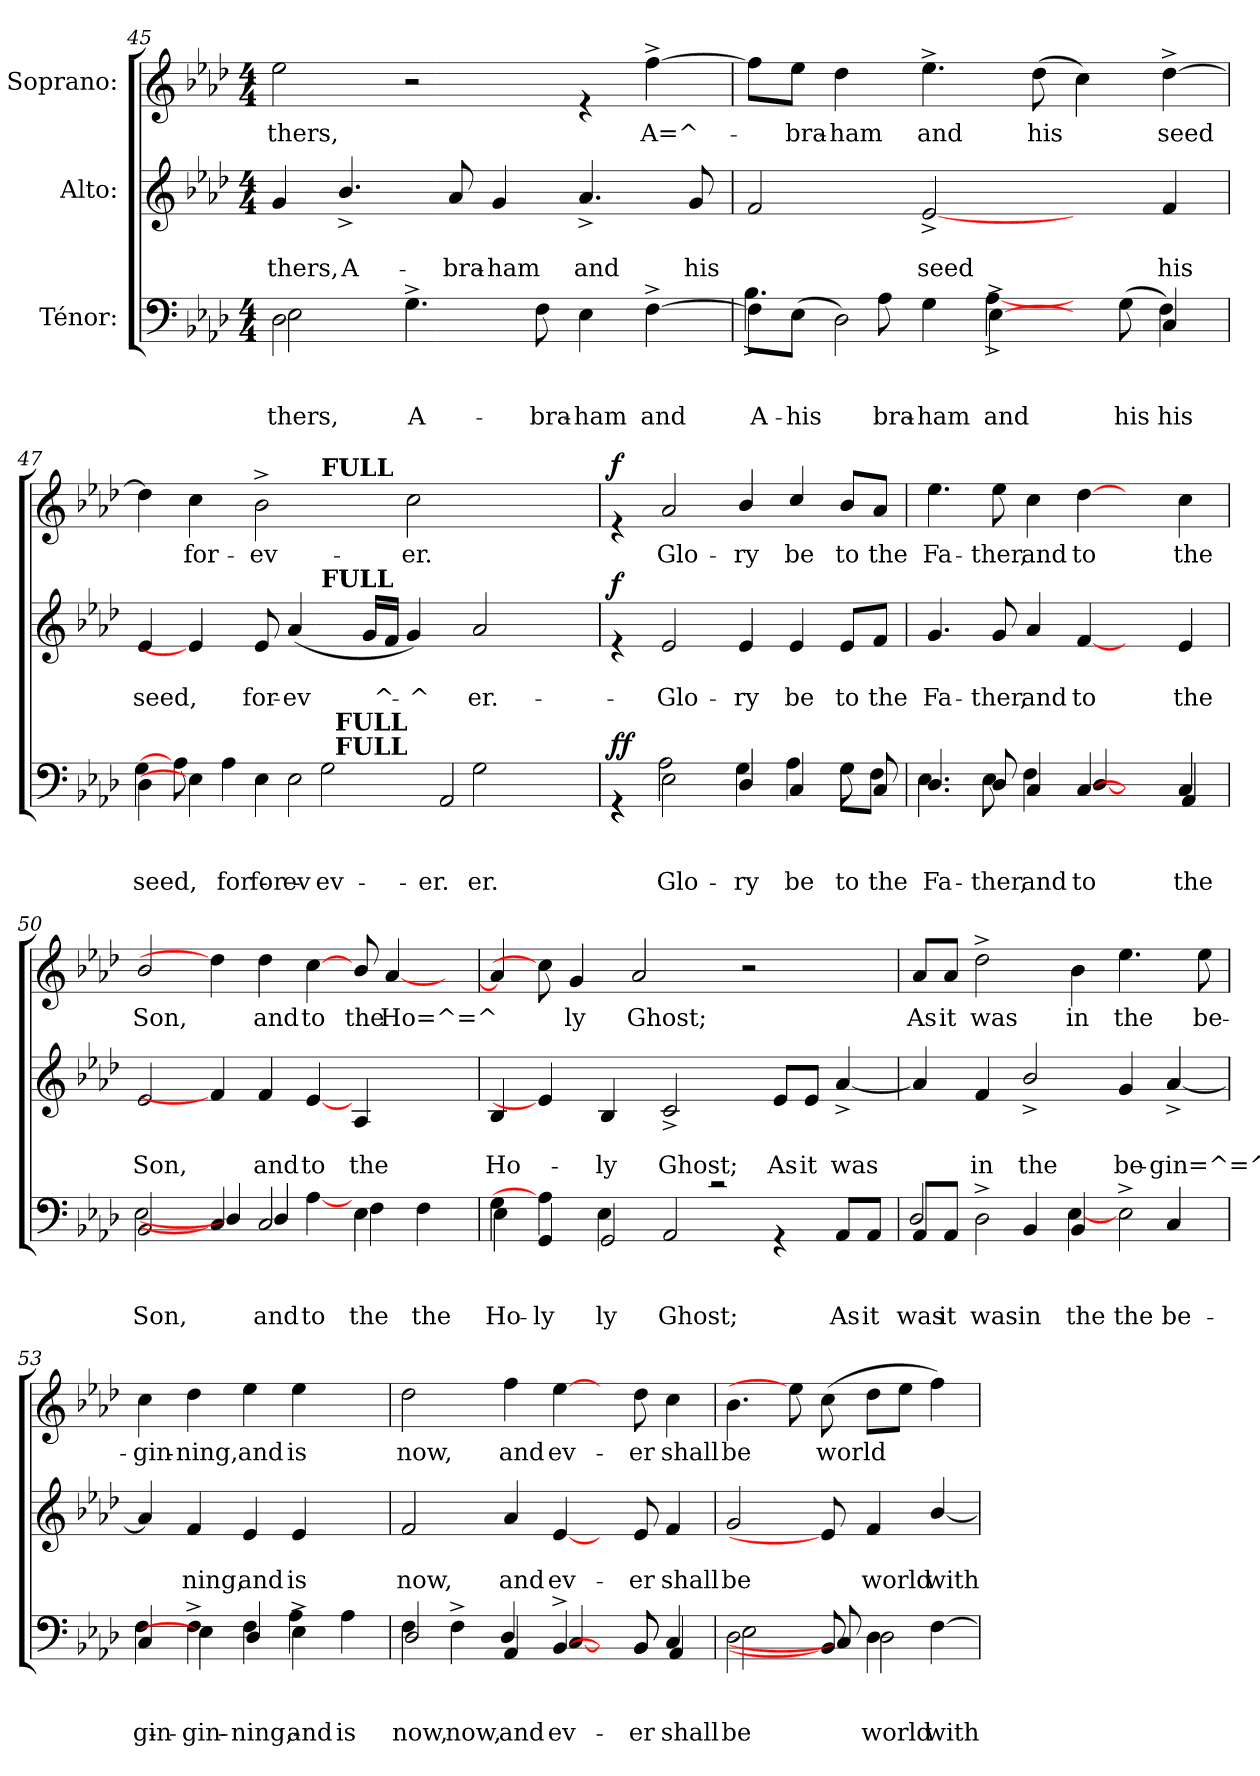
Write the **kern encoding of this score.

**kern	**text	**text	**text	**dynam	**kern	**text	**text	**dynam	**kern	**text	**dynam
*part3	*part3	*part3	*part3	*part3	*part2	*part2	*part2	*part2	*part1	*part1	*part1
*staff3	*staff3	*staff3	*staff3	*staff3	*staff2	*staff2	*staff2	*staff2	*staff1	*staff1	*staff1
*I"Ténor:	*	*	*	*	*I"Alto:	*	*	*	*I"Soprano:	*	*
*clefF4	*	*	*	*	*clefG2	*	*	*	*clefG2	*	*
*k[b-e-a-d-]	*	*	*	*	*k[b-e-a-d-]	*	*	*	*k[b-e-a-d-]	*	*
*A-:	*	*	*	*	*A-:	*	*	*	*A-:	*	*
*M4/4	*	*	*	*	*M4/4	*	*	*	*M4/4	*	*
=45	=45	=45	=45	=45	=45	=45	=45	=45	=45	=45	=45
!	!	!	!LO:LY:b	!	!	!	!	!	!	!	!
*^	*	*	*	*	*	*	*	*	*	*	*
!	!	!	!	!LO:LY:b	!	!	!	!LO:LY:b	!	!	!LO:LY:b	!
2D-\	2E-\	.	.	thers,	.	4g/	.	-thers,	.	2ee-\	thers,	.
!	!	!	!	!	!	!	!	!LO:LY:b	!	!	!	!
.	.	.	.	.	.	4.b-^>/	.	A-	.	.	.	.
!	!	!	!	!LO:LY:b	!	!	!	!	!	!	!	!
4.G^<\	1ryy	.	.	A-	.	.	.	.	.	2r	.	.
!	!	!	!	!	!	!	!	!LO:LY:b	!	!	!	!
.	.	.	.	.	.	8a-/	.	-bra-	.	.	.	.
!	!	!	!	!	!	!	!	!LO:LY:b	!	!	!	!
.	.	.	.	.	.	4g/	.	-ham	.	.	.	.
!	!	!	!	!LO:LY:b	!	!	!	!	!	!	!	!
8F\	.	.	.	-bra-	.	.	.	.	.	.	.	.
!	!	!	!	!LO:LY:b	!	!	!	!LO:LY:b	!	!	!	!
4E-\	.	.	.	-ham	.	4.a-^</	.	and	.	4re	.	.
!	!	!	!	!LO:LY:b	!	!	!	!	!	!	!LO:LY:b	!
[>4F^<\	.	.	.	and	.	.	.	.	.	[>4ff^>\	A=^-	.
!	!	!	!	!	!	!	!	!LO:LY:b	!	!	!	!
.	.	.	.	.	.	8g/	.	his	.	.	.	.
!!LO:LB:g=z
=46	=46	=46	=46	=46	=46	=46	=46	=46	=46	=46	=46	=46
!	!	!	!	!LO:LY:b	!	!	!	!	!	!	!	!
8F\L]	4.B-^>\	.	.	A-	.	2f/	.	.	.	8ff\L]	.	.
!	!	!	!	!LO:LY:b	!	!	!	!	!	!	!LO:LY:b	!
(>8E-\J	.	.	.	his	.	.	.	.	.	8ee-\J	-bra-	.
!	!	!	!	!	!	!	!	!	!	!	!LO:LY:b	!
2D-\)	.	.	.	.	.	.	.	.	.	4dd-\	-ham	.
!	!	!	!	!LO:LY:b	!	!	!	!	!	!	!	!
.	8A-\	.	.	-bra-	.	.	.	.	.	.	.	.
!	!	!	!	!LO:LY:b	!	!	!	!LO:LY:b	!	!	!LO:LY:b	!
.	4G\	.	.	-ham	.	[2e-^</	.	seed	.	4.ee-^>\	and	.
!	!	!	!	!LO:LY:b	!	!	!	!	!	!	!	!
!	!	!	!	!LO:LY:b	!	!	!	!	!	!	!	!
[4E-^<\	[4A-^>\	.	.	and	.	.	.	.	.	.	.	.
!	!	!	!	!	!	!	!	!	!	!	!LO:LY:b	!
.	.	.	.	.	.	.	.	.	.	(>8dd-\	his	.
4ryy	8ryy	.	.	.	.	4ryy	.	.	.	4cc\)	.	.
!	!	!	!	!LO:LY:b	!	!	!	!	!	!	!	!
.	(>8G\	.	.	his	.	.	.	.	.	.	.	.
!	!	!	!	!LO:LY:b	!	!	!	!LO:LY:b	!	!	!LO:LY:b	!
4C/	4F\)	.	.	his	.	4f/	.	his	.	[>4dd-^>\	seed	.
=47	=47	=47	=47	=47	=47	=47	=47	=47	=47	=47	=47	=47
!	!	!	!	!LO:LY:b	!	!	!	!	!	!	!	!
!	!	!	!	!LO:LY:b	!	!	!	!LO:LY:b	!	!	!	!
*	*^	*	*	*	*	*^	*	*	*	*^	*	*
4D-\	4G\	2ryy	.	.	seed,	.	4e-/	2.ryy	.	seed,	.	4dd-\]	2.ryy	.	.
!	!	!	!	!	!	!	!	!	!	!	!	!	!	!LO:LY:b	!
4E-\]	8A-\]	.	.	.	.	.	4e-/]	.	.	.	.	4cc\	.	for-	.
!	!	!	!	!	!LO:LY:b	!	!	!	!	!	!	!	!	!	!
.	4A-\	.	.	.	for-	.	.	.	.	.	.	.	.	.	.
!	!	!	!	!	!LO:LY:b	!	!	!	!	!LO:LY:b	!	!	!	!LO:LY:b	!
4E-\	.	4ryy	.	.	for-	.	8e-/	.	.	for-	.	2b-^>\	.	-ev-	.
!	!	!	!	!	!LO:LY:b	!	!	!	!	!LO:LY:b	!	!	!	!	!
.	2E-\	.	.	.	-ev-	.	(<4a-/	.	.	-ev	.	.	.	.	.
!	!	!	!	!	!	!	!	!	!	!	!	!	!LO:TX:a:B:t=FULL	!	!
!	!	!	!	!	!	!	!	!LO:TX:a:B:t=FULL	!	!	!	!	!	!	!
!	!	!	!	!	!LO:LY:b	!	!	!	!	!	!	!	!	!	!
2G\	.	32ryy	.	.	-ev-	.	.	1ryy	.	.	.	.	1ryy	.	.
!	!	!LO:TX:a:B:t=FULL	!	!	!	!	!	!	!	!	!	!	!	!	!
!	!	!LO:TX:a:B:t=FULL	!	!	!	!	!	!	!	!	!	!	!	!	!
.	.	2ryy	.	.	.	.	.	.	.	.	.	.	.	.	.
.	.	.	.	.	.	.	16g/LL	.	.	.	.	.	.	.	.
!	!	!	!	!	!	!	!	!	!	!LO:LY:b	!	!	!	!	!
.	.	.	.	.	.	.	16f/JJ	.	.	^-	.	.	.	.	.
!	!	!	!	!	!	!	!	!	!	!LO:LY:b	!	!	!	!LO:LY:b	!
.	.	.	.	.	.	.	4g/)	.	.	-^	.	2cc\	.	-er.	.
!	!	!	!	!	!LO:LY:b	!	!	!	!	!	!	!	!	!	!
.	2AA-/	.	.	.	-er.	.	.	.	.	.	.	.	.	.	.
!	!	!	!	!	!LO:LY:b	!	!	!	!	!LO:LY:b	!	!	!	!	!
2G\	.	.	.	.	-er.	.	2a-/	.	.	er.-	.	.	.	.	.
.	.	4...ryy	.	.	.	.	.	.	.	.	.	.	.	.	.
.	.	.	.	.	.	.	.	.	.	.	.	4ryy	.	.	.
.	8ryy	.	.	.	.	.	.	.	.	.	.	.	.	.	.
=48	=48	=48	=48	=48	=48	=48	=48	=48	=48	=48	=48	=48	=48	=48	=48
!	!	!	!	!	!	!LO:DY:a	!	!	!	!	!	!	!	!	!
!	!	!	!	!	!	!LO:DY:n=1:a	!	!	!	!	!LO:DY:a	!	!	!	!LO:DY:a
*	*v	*v	*	*	*	*	*	*	*	*	*	*v	*v	*	*
*	*	*	*	*	*	*v	*v	*	*	*	*	*	*
4rGG	4rGG	.	.	.	f f	4re	.	.	f	4re	.	f
!	!	!	!	!LO:LY:b	!	!	!	!	!	!	!	!
!	!	!	!	!LO:LY:b	!	!	!	!LO:LY:b	!	!	!LO:LY:b	!
2E-\	2A-\	.	.	Glo-	.	2e-/	.	-Glo-	.	2a-/	Glo-	.
!	!	!	!	!LO:LY:b	!	!	!	!	!	!	!	!
!	!	!	!	!LO:LY:b	!	!	!	!LO:LY:b	!	!	!LO:LY:b	!
4D-/	4G\	.	.	-ry	.	4e-/	.	-ry	.	4b-/	-ry	.
!	!	!	!	!LO:LY:b	!	!	!	!	!	!	!	!
!	!	!	!	!LO:LY:b	!	!	!	!LO:LY:b	!	!	!LO:LY:b	!
4C/	4A-\	.	.	be	.	4e-/	.	be	.	4cc/	be	.
!	!	!	!	!LO:LY:b	!	!	!	!	!	!	!	!
!	!	!	!	!LO:LY:b	!	!	!	!LO:LY:b	!	!	!LO:LY:b	!
8G\	8G\L	.	.	to	.	8e-/L	.	to	.	8b-/L	to	.
!	!	!	!	!LO:LY:b	!	!	!	!	!	!	!	!
!	!	!	!	!LO:LY:b	!	!	!	!LO:LY:b	!	!	!LO:LY:b	!
8C/	8F\J	.	.	the	.	8f/J	.	the	.	8a-/J	the	.
!!LO:LB:g=z
=49	=49	=49	=49	=49	=49	=49	=49	=49	=49	=49	=49	=49
!	!	!	!	!LO:LY:b	!	!	!	!	!	!	!	!
!	!	!	!	!LO:LY:b	!	!	!	!LO:LY:b	!	!	!LO:LY:b	!
4.D-/	4.E-\	.	.	Fa-	.	4.g/	.	Fa-	.	4.ee-\	Fa-	.
!	!	!	!	!LO:LY:b	!	!	!	!	!	!	!	!
!	!	!	!	!LO:LY:b	!	!	!	!LO:LY:b	!	!	!LO:LY:b	!
8D-/	8E-\	.	.	-ther,	.	8g/	.	-ther,	.	8ee-\	-ther,	.
!	!	!	!	!LO:LY:b	!	!	!	!	!	!	!	!
!	!	!	!	!LO:LY:b	!	!	!	!LO:LY:b	!	!	!LO:LY:b	!
4C/	4F\	.	.	and	.	4a-/	.	and	.	4cc\	and	.
!	!	!	!	!LO:LY:b	!	!	!	!	!	!	!	!
!	!	!	!	!LO:LY:b	!	!	!	!LO:LY:b	!	!	!LO:LY:b	!
[4C/	[4D-/	.	.	to	.	[4f/	.	to	.	[4dd-\	to	.
4ryy	4ryy	.	.	.	.	4ryy	.	.	.	4ryy	.	.
!	!	!	!	!LO:LY:b	!	!	!	!	!	!	!	!
!	!	!	!	!LO:LY:b	!	!	!	!LO:LY:b	!	!	!LO:LY:b	!
4C/	4AA-/	.	.	the	.	4e-/	.	the	.	4cc\	the	.
=50	=50	=50	=50	=50	=50	=50	=50	=50	=50	=50	=50	=50
!	!	!	!	!LO:LY:b	!	!	!	!	!	!	!	!
!	!	!	!	!LO:LY:b	!	!	!	!LO:LY:b	!	!	!LO:LY:b	!
2BB-/	2E-\	.	.	Son,	.	2e-/	.	Son,	.	2b-/	Son,	.
4C/]	4D-/]	.	.	.	.	4f/]	.	.	.	4dd-\]	.	.
!	!	!	!	!LO:LY:b	!	!	!	!	!	!	!	!
!	!	!	!	!LO:LY:b	!	!	!	!LO:LY:b	!	!	!LO:LY:b	!
2C/	4D-/	.	.	and	.	4f/	.	and	.	4dd-\	and	.
!	!	!	!	!LO:LY:b	!	!	!	!LO:LY:b	!	!	!LO:LY:b	!
.	[4A-\	.	.	to	.	[4e-/	.	to	.	[4cc\	to	.
!	!	!	!	!LO:LY:b	!	!	!	!	!	!	!	!
!	!	!	!	!LO:LY:b	!	!	!	!LO:LY:b	!	!	!LO:LY:b	!
4E-\	4F\	.	.	the	.	4A-/	.	the	.	8b-/	the	.
!	!	!	!	!	!	!	!	!	!	!	!LO:LY:b	!
.	.	.	.	.	.	.	.	.	.	[<4a-/	Ho=^=^	.
!	!	!	!	!LO:LY:b	!	!	!	!	!	!	!	!
4F\	4ryy	.	.	the	.	4ryy	.	.	.	.	.	.
.	.	.	.	.	.	.	.	.	.	8ryy	.	.
=51	=51	=51	=51	=51	=51	=51	=51	=51	=51	=51	=51	=51
!	!	!	!	!LO:LY:b	!	!	!	!	!	!	!	!
!	!	!	!	!LO:LY:b	!	!	!	!LO:LY:b	!	!	!	!
4G\	4E-\	.	.	Ho-	.	4B-/	.	Ho-	.	4a-/]	.	.
!	!	!	!	!LO:LY:b	!	!	!	!	!	!	!	!
4GG/	4A-\]	.	.	-ly	.	4e-/]	.	.	.	8cc\]	.	.
!	!	!	!	!	!	!	!	!	!	!	!LO:LY:b	!
.	.	.	.	.	.	.	.	.	.	4g/	ly	.
!	!	!	!	!LO:LY:b	!	!	!	!	!	!	!	!
!	!	!	!	!LO:LY:b	!	!	!	!LO:LY:b	!	!	!	!
2GG/	4E-\	.	.	-ly	.	4B-/	.	-ly	.	.	.	.
!	!	!	!	!	!	!	!	!	!	!	!LO:LY:b	!
.	.	.	.	.	.	.	.	.	.	2a-/	Ghost;	.
!	!	!	!	!LO:LY:b	!	!	!	!LO:LY:b	!	!	!	!
.	2AA-/	.	.	Ghost;	.	2c^</	.	Ghost;	.	.	.	.
2rc	.	.	.	.	.	.	.	.	.	.	.	.
.	.	.	.	.	.	.	.	.	.	2r	.	.
!	!	!	!	!	!	!	!	!LO:LY:b	!	!	!	!
.	4rGG	.	.	.	.	8e-/L	.	As	.	.	.	.
!	!	!	!	!	!	!	!	!LO:LY:b	!	!	!	!
.	.	.	.	.	.	8e-/J	.	it	.	.	.	.
!	!	!	!	!LO:LY:b	!	!	!	!LO:LY:b	!	!	!	!
4ryy	8AA-/L	.	.	As	.	[<4a-^</	.	was	.	.	.	.
!	!	!	!	!LO:LY:b	!	!	!	!	!	!	!	!
.	8AA-/J	.	.	it	.	.	.	.	.	8ryy	.	.
!!LO:LB:g=z
=52	=52	=52	=52	=52	=52	=52	=52	=52	=52	=52	=52	=52
!	!	!	!	!LO:LY:b	!	!	!	!	!	!	!	!
!	!	!	!	!LO:LY:b	!	!	!	!	!	!	!LO:LY:b	!
8AA-/L	2D-/	.	.	was	.	4a-/]	.	.	.	8a-/L	As	.
!	!	!	!	!LO:LY:b	!	!	!	!	!	!	!LO:LY:b	!
8AA-/J	.	.	.	it	.	.	.	.	.	8a-/J	it	.
!	!	!	!	!LO:LY:b	!	!	!	!LO:LY:b	!	!	!LO:LY:b	!
2D-^<\	.	.	.	was	.	4f/	.	in	.	2dd-^>\	was	.
!	!	!	!	!LO:LY:b	!	!	!	!LO:LY:b	!	!	!	!
.	4BB-/	.	.	in	.	2b-^>/	.	the	.	.	.	.
!	!	!	!	!LO:LY:b	!	!	!	!	!	!	!	!
!	!	!	!	!LO:LY:b	!	!	!	!	!	!	!LO:LY:b	!
4BB-/	[4E-\	.	.	the	.	.	.	.	.	4b-\	in	.
!	!	!	!	!LO:LY:b	!	!	!	!LO:LY:b	!	!	!LO:LY:b	!
2E-^<\	4ryy	.	.	the	.	4g/	.	be-	.	4.ee-\	the	.
!	!	!	!	!LO:LY:b	!	!	!	!LO:LY:b	!	!	!	!
.	4C/	.	.	be-	.	[<4a-^</	.	-gin=^=^	.	.	.	.
!	!	!	!	!	!	!	!	!	!	!	!LO:LY:b	!
.	.	.	.	.	.	.	.	.	.	8ee-\	be-	.
=53	=53	=53	=53	=53	=53	=53	=53	=53	=53	=53	=53	=53
!	!	!	!	!LO:LY:b	!	!	!	!	!	!	!	!
!	!	!	!	!LO:LY:b	!	!	!	!	!	!	!LO:LY:b	!
4C/	4F\	.	.	gin-	.	4a-/]	.	.	.	4cc\	-gin-	.
!	!	!	!	!LO:LY:b	!	!	!	!LO:LY:b	!	!	!LO:LY:b	!
4F^<\	4E-\]	.	.	-gin-	.	4f/	.	ning,	.	4dd-\	-ning,	.
!	!	!	!	!LO:LY:b	!	!	!	!	!	!	!	!
!	!	!	!	!LO:LY:b	!	!	!	!LO:LY:b	!	!	!LO:LY:b	!
4F\	4D-/	.	.	-ning,	.	4e-/	.	and	.	4ee-\	and	.
!	!	!	!	!LO:LY:b	!	!	!	!	!	!	!	!
!	!	!	!	!LO:LY:b	!	!	!	!LO:LY:b	!	!	!LO:LY:b	!
4E-^<\	4A-\	.	.	and	.	4e-/	.	is	.	4ee-\	is	.
!	!	!	!	!LO:LY:b	!	!	!	!	!	!	!	!
4ryy	4A-\	.	.	is	.	4ryy	.	.	.	4ryy	.	.
=54	=54	=54	=54	=54	=54	=54	=54	=54	=54	=54	=54	=54
!	!	!	!	!LO:LY:b	!	!	!	!	!	!	!	!
!	!	!	!	!LO:LY:b	!	!	!	!LO:LY:b	!	!	!LO:LY:b	!
4F\	2D-/	.	.	now,	.	2f/	.	now,	.	2dd-\	now,	.
!	!	!	!	!LO:LY:b	!	!	!	!	!	!	!	!
4F^<\	.	.	.	now,	.	.	.	.	.	.	.	.
!	!	!	!	!LO:LY:b	!	!	!	!	!	!	!	!
!	!	!	!	!LO:LY:b	!	!	!	!LO:LY:b	!	!	!LO:LY:b	!
4AA-/	4D-/	.	.	and	.	4a-/	.	and	.	4ff\	and	.
!	!	!	!	!LO:LY:b	!	!	!	!	!	!	!	!
!	!	!	!	!LO:LY:b	!	!	!	!LO:LY:b	!	!	!LO:LY:b	!
[4BB-^>/	[4C/	.	.	ev-	.	[4e-/	.	ev-	.	[4ee-\	ev-	.
8ryy	8ryy	.	.	.	.	8ryy	.	.	.	8ryy	.	.
!	!	!	!	!LO:LY:b	!	!	!	!	!	!	!	!
!	!	!	!	!LO:LY:b	!	!	!	!LO:LY:b	!	!	!LO:LY:b	!
8BB-/	8BB-/	.	.	-er	.	8e-/	.	-er	.	8dd-\	-er	.
!	!	!	!	!LO:LY:b	!	!	!	!	!	!	!	!
!	!	!	!	!LO:LY:b	!	!	!	!LO:LY:b	!	!	!LO:LY:b	!
4C/	4AA-/	.	.	shall	.	4f/	.	shall	.	4cc\	shall	.
!!LO:PB:g=z
=55	=55	=55	=55	=55	=55	=55	=55	=55	=55	=55	=55	=55
!	!	!	!	!LO:LY:b	!	!	!	!	!	!	!	!
!	!	!	!	!LO:LY:b	!	!	!	!LO:LY:b	!	!	!LO:LY:b	!
2D-\	2E-\	.	.	-be	.	2g/	.	be	.	4.b-\	be	.
.	.	.	.	.	.	.	.	.	.	8ee-\]	.	.
!	!	!	!	!	!	!	!	!	!	!	!LO:LY:b	!
8BB-/]	8C/]	.	.	.	.	8e-/]	.	.	.	(>8cc\	world	.
!	!	!	!	!LO:LY:b	!	!	!	!	!	!	!	!
!	!	!	!	!LO:LY:b	!	!	!	!LO:LY:b	!	!	!	!
4D-\	2D-\	.	.	world	.	4f/	.	world	.	8dd-\L	.	.
.	.	.	.	.	.	.	.	.	.	8ee-\J	.	.
!	!	!	!	!LO:LY:b	!	!	!	!LO:LY:b	!	!	!	!
[>4F\	.	.	.	with-	.	[<4b-/	.	with-	.	4ff\)	.	.
*v	*v	*	*	*	*	*	*	*	*	*	*	*
=	=	=	=	=	=	=	=	=	=	=	=
*-	*-	*-	*-	*-	*-	*-	*-	*-	*-	*-	*-
